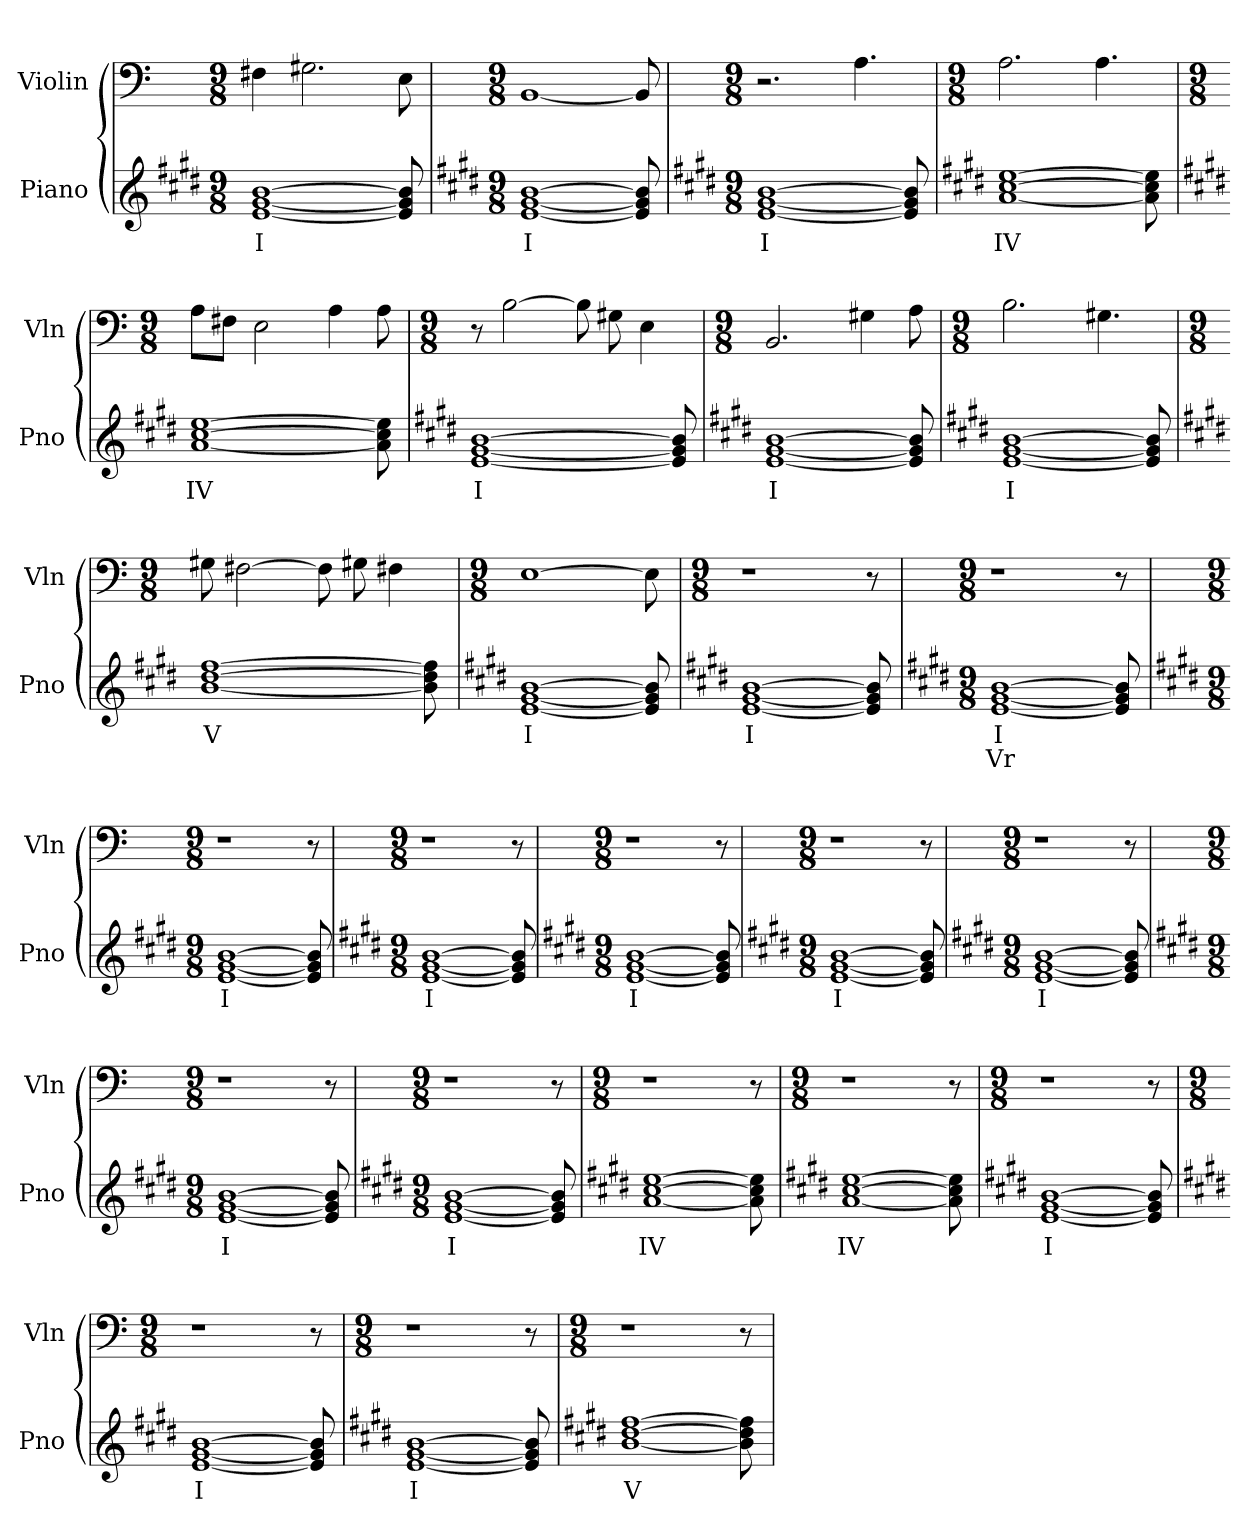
**kern	**text	**text	**kern
*part2	*part2	*part2	*part1
*staff2	*staff2	*staff2	*staff1
*I"Piano	*	*	*I"Violin
*I'Pno	*	*	*I'Vln
*k[f#c#g#d#]	*	*	*
*E:	*	*	*
*M9/8	*	*	*M9/8
=	=	=	=
[1e [1g# [1b	I	.	4F#X
.	.	.	2.G#X
8e] 8g#] 8b]	.	.	8E
=	=	=	=
*k[f#c#g#d#]	*	*	*
*E:	*	*	*
*M9/8	*	*	*M9/8
[1e [1g# [1b	I	.	[1BB
8e] 8g#] 8b]	.	.	8BB]
=	=	=	=
*k[f#c#g#d#]	*	*	*
*E:	*	*	*
*M9/8	*	*	*M9/8
[1e [1g# [1b	I	.	2.r
.	.	.	4.A
8e] 8g#] 8b]	.	.	.
=	=	=	=
*k[f#c#g#d#]	*	*	*
*E:	*	*	*
*	*	*	*M9/8
[1a [1cc# [1ee	IV	.	2.A
.	.	.	4.A
8a] 8cc#] 8ee]	.	.	.
=	=	=	=
*k[f#c#g#d#]	*	*	*
*E:	*	*	*
*	*	*	*M9/8
[1a [1cc# [1ee	IV	.	8AL
.	.	.	8F#XJ
.	.	.	2E
.	.	.	4A
8a] 8cc#] 8ee]	.	.	8A
=	=	=	=
*k[f#c#g#d#]	*	*	*
*E:	*	*	*
*	*	*	*M9/8
[1e [1g# [1b	I	.	8r
.	.	.	[2B
.	.	.	8B]
.	.	.	8G#X
.	.	.	4E
8e] 8g#] 8b]	.	.	.
=	=	=	=
*k[f#c#g#d#]	*	*	*
*E:	*	*	*
*	*	*	*M9/8
[1e [1g# [1b	I	.	2.BB
.	.	.	4G#X
8e] 8g#] 8b]	.	.	8A
=	=	=	=
*k[f#c#g#d#]	*	*	*
*E:	*	*	*
*	*	*	*M9/8
[1e [1g# [1b	I	.	2.B
.	.	.	4.G#X
8e] 8g#] 8b]	.	.	.
=	=	=	=
*k[f#c#g#d#]	*	*	*
*E:	*	*	*
*	*	*	*M9/8
[1b [1dd# [1ff#	V	.	8G#X
.	.	.	[2F#X
.	.	.	8F#]
.	.	.	8G#X
.	.	.	4F#X
8b] 8dd#] 8ff#]	.	.	.
=	=	=	=
*k[f#c#g#d#]	*	*	*
*E:	*	*	*
*	*	*	*M9/8
[1e [1g# [1b	I	.	[1E
8e] 8g#] 8b]	.	.	8E]
=	=	=	=
*k[f#c#g#d#]	*	*	*
*E:	*	*	*
*	*	*	*M9/8
[1e [1g# [1b	I	.	1r
8e] 8g#] 8b]	.	.	8r
=	=	=	=
*k[f#c#g#d#]	*	*	*
*E:	*	*	*
*M9/8	*	*	*M9/8
[1e [1g# [1b	I	Vr	1r
8e] 8g#] 8b]	.	.	8r
=	=	=	=
*k[f#c#g#d#]	*	*	*
*E:	*	*	*
*M9/8	*	*	*M9/8
[1e [1g# [1b	I	.	1r
8e] 8g#] 8b]	.	.	8r
=	=	=	=
*k[f#c#g#d#]	*	*	*
*E:	*	*	*
*M9/8	*	*	*M9/8
[1e [1g# [1b	I	.	1r
8e] 8g#] 8b]	.	.	8r
=	=	=	=
*k[f#c#g#d#]	*	*	*
*E:	*	*	*
*M9/8	*	*	*M9/8
[1e [1g# [1b	I	.	1r
8e] 8g#] 8b]	.	.	8r
=	=	=	=
*k[f#c#g#d#]	*	*	*
*E:	*	*	*
*M9/8	*	*	*M9/8
[1e [1g# [1b	I	.	1r
8e] 8g#] 8b]	.	.	8r
=	=	=	=
*k[f#c#g#d#]	*	*	*
*E:	*	*	*
*M9/8	*	*	*M9/8
[1e [1g# [1b	I	.	1r
8e] 8g#] 8b]	.	.	8r
=	=	=	=
*k[f#c#g#d#]	*	*	*
*E:	*	*	*
*M9/8	*	*	*M9/8
[1e [1g# [1b	I	.	1r
8e] 8g#] 8b]	.	.	8r
=	=	=	=
*k[f#c#g#d#]	*	*	*
*E:	*	*	*
*M9/8	*	*	*M9/8
[1e [1g# [1b	I	.	1r
8e] 8g#] 8b]	.	.	8r
=	=	=	=
*k[f#c#g#d#]	*	*	*
*E:	*	*	*
*	*	*	*M9/8
[1a [1cc# [1ee	IV	.	1r
8a] 8cc#] 8ee]	.	.	8r
=	=	=	=
*k[f#c#g#d#]	*	*	*
*E:	*	*	*
*	*	*	*M9/8
[1a [1cc# [1ee	IV	.	1r
8a] 8cc#] 8ee]	.	.	8r
=	=	=	=
*k[f#c#g#d#]	*	*	*
*E:	*	*	*
*	*	*	*M9/8
[1e [1g# [1b	I	.	1r
8e] 8g#] 8b]	.	.	8r
=	=	=	=
*k[f#c#g#d#]	*	*	*
*E:	*	*	*
*	*	*	*M9/8
[1e [1g# [1b	I	.	1r
8e] 8g#] 8b]	.	.	8r
=	=	=	=
*k[f#c#g#d#]	*	*	*
*E:	*	*	*
*	*	*	*M9/8
[1e [1g# [1b	I	.	1r
8e] 8g#] 8b]	.	.	8r
=	=	=	=
*k[f#c#g#d#]	*	*	*
*E:	*	*	*
*	*	*	*M9/8
[1b [1dd# [1ff#	V	.	1r
8b] 8dd#] 8ff#]	.	.	8r
=	=	=	=
*-	*-	*-	*-
